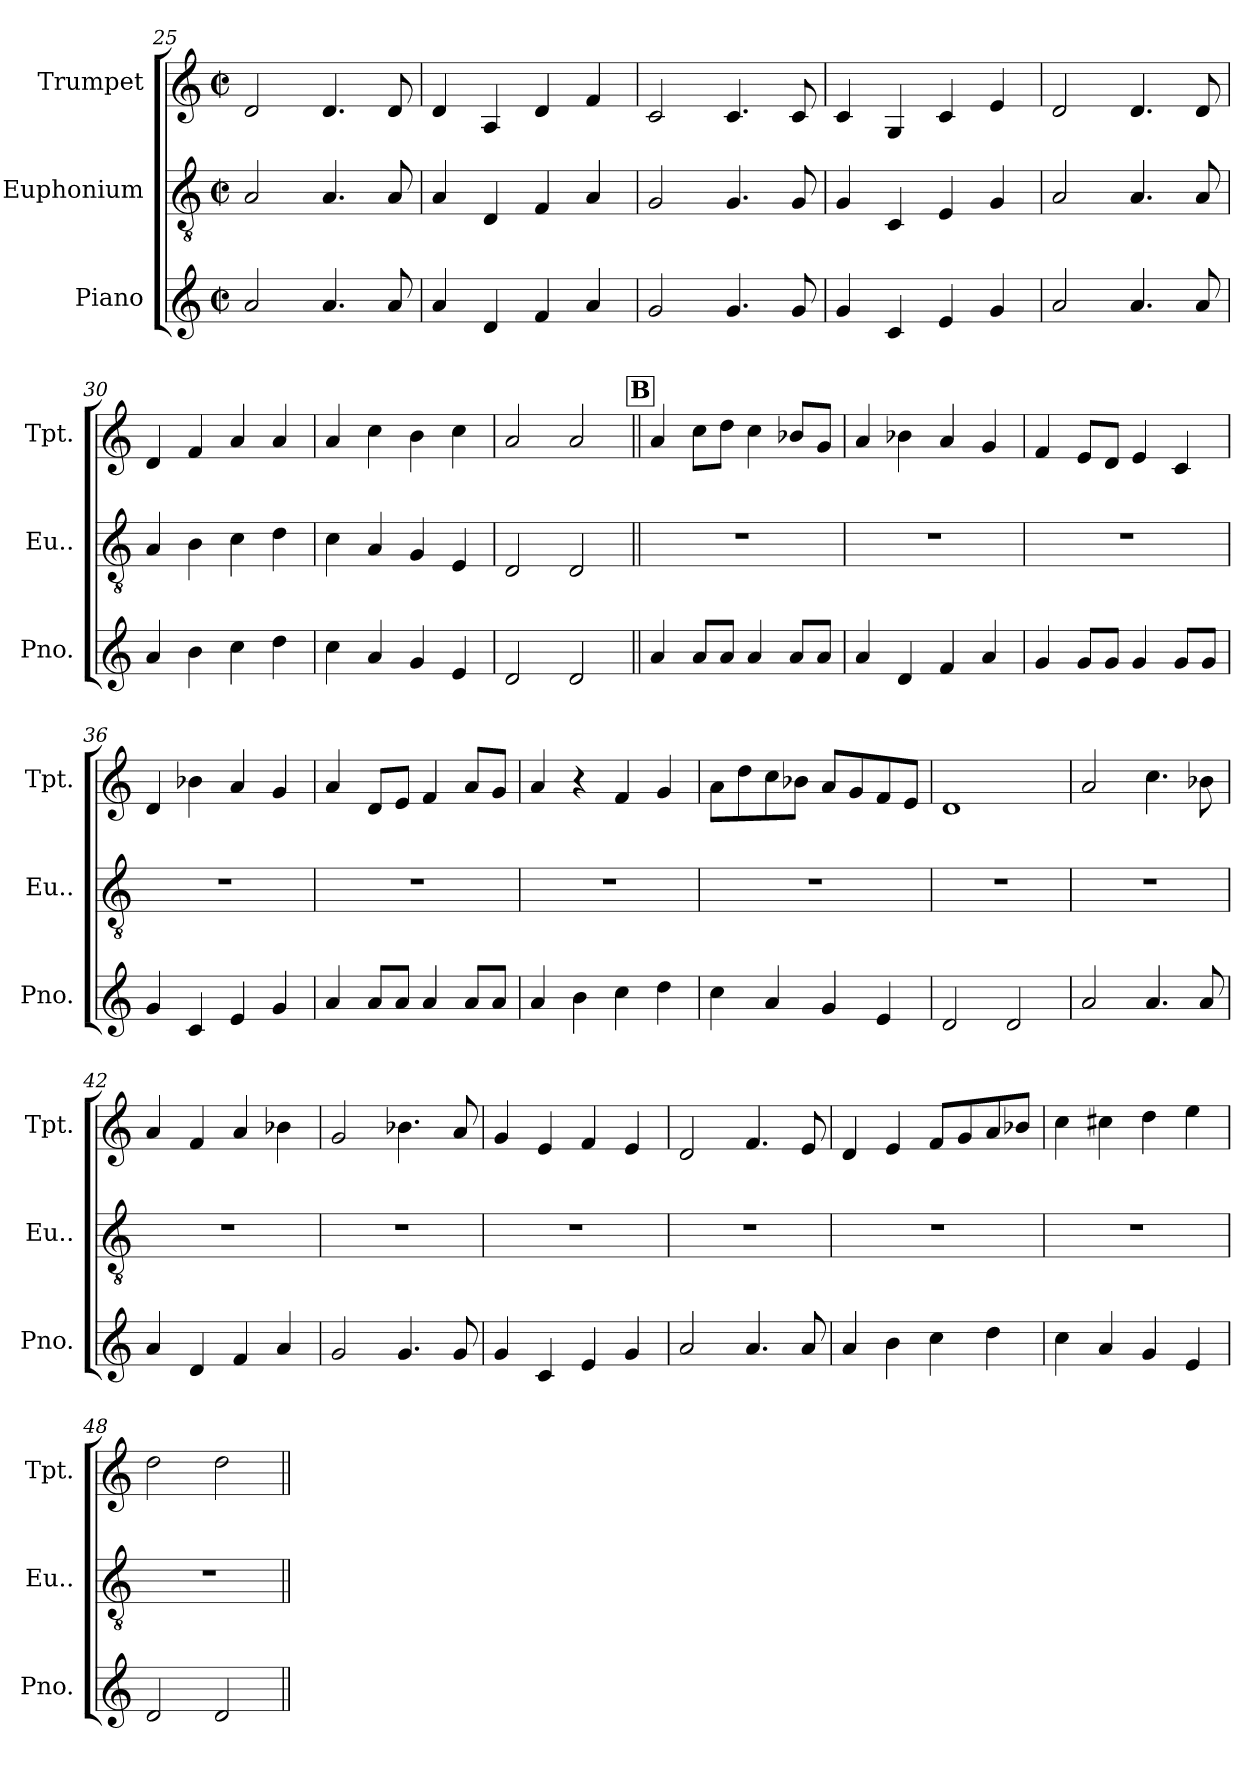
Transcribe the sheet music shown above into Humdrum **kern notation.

**kern	**kern	**kern
*part3	*part2	*part1
*staff3	*staff2	*staff1
*I"Piano	*I"Euphonium	*I"Trumpet
*I'Pno.	*I'Eu..	*I'Tpt.
*clefG2	*clefGv2	*clefG2
*	*ITrd1c2	*ITrd1c2
*k[]	*k[b-e-]	*k[b-e-]
*M2/2	*M2/2	*M2/2
*met(c|)	*met(c|)	*met(c|)
=25	=25	=25
2a	2G	2c
4.a	4.G	4.c
8a	8G	8c
=26	=26	=26
4a	4G	4c
4d	4C	4G
4f	4E-	4c
4a	4G	4e-
=27	=27	=27
2g	2F	2B-
4.g	4.F	4.B-
8g	8F	8B-
=28	=28	=28
4g	4F	4B-
4c	4BB-	4F
4e	4D	4B-
4g	4F	4d
=29	=29	=29
2a	2G	2c
4.a	4.G	4.c
8a	8G	8c
=30	=30	=30
4a	4G	4c
4b	4A	4e-
4cc	4B-	4g
4dd	4c	4g
=31	=31	=31
4cc	4B-	4g
4a	4G	4b-
4g	4F	4a
4e	4D	4b-
=32	=32	=32
2d	2C	2g
2d	2C	2g
!!LO:REH:place=s1:a:B:fs=14:t=B
=33||	=33||	=33||
4a	1r	4g
8aL	.	8b-L
8aJ	.	8ccJ
4a	.	4b-
8aL	.	8a-XL
8aJ	.	8fJ
=34	=34	=34
4a	1r	4g
4d	.	4a-X
4f	.	4g
4a	.	4f
=35	=35	=35
4g	1r	4e-
8gL	.	8dL
8gJ	.	8cJ
4g	.	4d
8gL	.	4B-
8gJ	.	.
=36	=36	=36
4g	1r	4c
4c	.	4a-X
4e	.	4g
4g	.	4f
=37	=37	=37
4a	1r	4g
8aL	.	8cL
8aJ	.	8dJ
4a	.	4e-
8aL	.	8gL
8aJ	.	8fJ
=38	=38	=38
4a	1r	4g
4b	.	4r
4cc	.	4e-
4dd	.	4f
=39	=39	=39
4cc	1r	8gL
.	.	8cc
4a	.	8b-
.	.	8a-XJ
4g	.	8gL
.	.	8f
4e	.	8e-
.	.	8dJ
=40	=40	=40
2d	1r	1c
2d	.	.
=41	=41	=41
2a	1r	2g
4.a	.	4.b-
8a	.	8a-X
=42	=42	=42
4a	1r	4g
4d	.	4e-
4f	.	4g
4a	.	4a-X
=43	=43	=43
2g	1r	2f
4.g	.	4.a-X
8g	.	8g
=44	=44	=44
4g	1r	4f
4c	.	4d
4e	.	4e-
4g	.	4d
=45	=45	=45
2a	1r	2c
4.a	.	4.e-
8a	.	8d
=46	=46	=46
4a	1r	4c
4b	.	4d
4cc	.	8e-L
.	.	8f
4dd	.	8g
.	.	8a-XJ
=47	=47	=47
4cc	1r	4b-
4a	.	4bn
4g	.	4cc
4e	.	4dd
=48	=48	=48
2d	1r	2cc
2d	.	2cc
=||	=||	=||
*-	*-	*-
